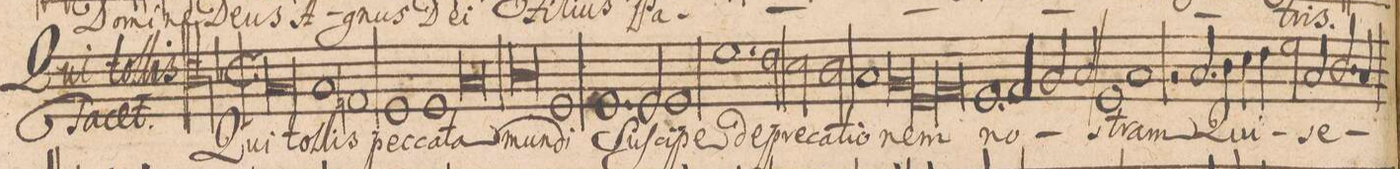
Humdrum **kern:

**kern	**text
*I"BASSVS.	*
*clefC4	*
*k[b-]	*
*met(C|)	*
*M2/1	*
0G	Qui
=90-	=90-
1G	tol-
1En	-lis
=91-	=91-
1D	pec-
1D	-ca-
=92-	=92-
0G	-ta
=93-	=93-
0A	mun-
=94-	=94-
1D	-di
1.D	Suſ-
=95-	=95-
2D/	-ci-
1D	-pe
=96-	=96-
1.d	de-
2c\	-pre-
=97-	=97-
2B-\	-ca-
2A\	-ti-
1G	-o-
=98-	=98-
*lig	*
1F	-nem
1D	no-
=99-	=99-
0E	.
*Xlig	*
=100-	=100-
1.D	.
2E/	.
=101-	=101-
2F/	.
2G/	.
1D	.
=102-	=102-
1G	-stram
2rF	.
2.G/	Qui-
=103-	=103-
4A\	.
4B-\	.
4c\	.
2d\	.
2G/	.
=104-	=104-
2.A/	-se-
4G/	.
*-	*-
